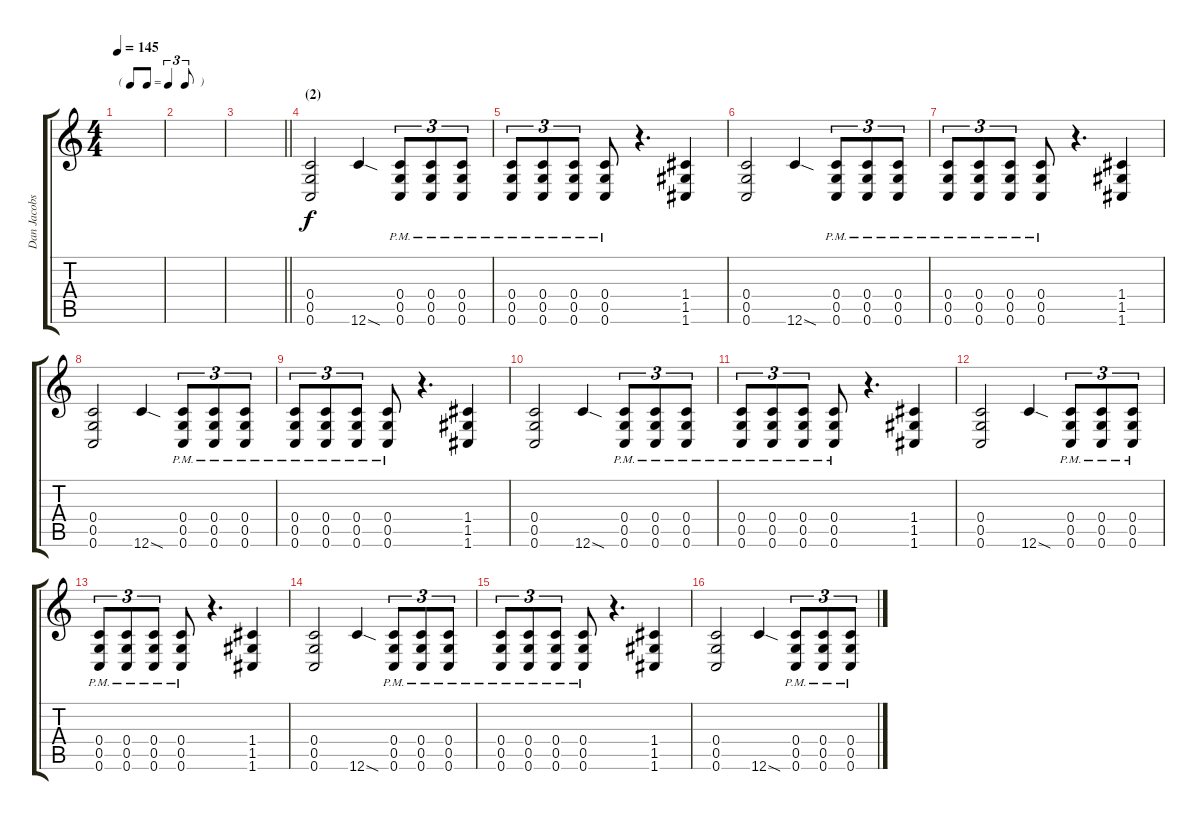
\track ("Dan Jacobs" "Dan Jacobs") {instrument distortionguitar}
\staff {score tabs}
\tuning (D4 A3 F3 C3 G2 C2) {hide}
\ts (4 4)
\tf triplet8th
\tempo 145
\clef g2
\ks c
|
|
\barLineRight lightlight
|
\section ("" "(2)")
(0.4 0.5 0.6).2 12.6{sod}.4 (0.4{pm} 0.5{pm} 0.6{pm}).8{tu (3 2)} (0.4{pm} 0.5{pm} 0.6{pm}).8{tu (3 2)} (0.4{pm} 0.5{pm} 0.6{pm}).8{tu (3 2)} |
(0.4{pm} 0.5{pm} 0.6{pm}).8{tu (3 2)} (0.4{pm} 0.5{pm} 0.6{pm}).8{tu (3 2)} (0.4{pm} 0.5{pm} 0.6{pm}).8{tu (3 2)} (0.4{pm} 0.5{pm} 0.6{pm}).8 r.4{d} (1.4 1.5 1.6).4 |
(0.4 0.5 0.6).2 12.6{sod}.4 (0.4{pm} 0.5{pm} 0.6{pm}).8{tu (3 2)} (0.4{pm} 0.5{pm} 0.6{pm}).8{tu (3 2)} (0.4{pm} 0.5{pm} 0.6{pm}).8{tu (3 2)} |
(0.4{pm} 0.5{pm} 0.6{pm}).8{tu (3 2)} (0.4{pm} 0.5{pm} 0.6{pm}).8{tu (3 2)} (0.4{pm} 0.5{pm} 0.6{pm}).8{tu (3 2)} (0.4{pm} 0.5{pm} 0.6{pm}).8 r.4{d} (1.4 1.5 1.6).4 |
(0.4 0.5 0.6).2 12.6{sod}.4 (0.4{pm} 0.5{pm} 0.6{pm}).8{tu (3 2)} (0.4{pm} 0.5{pm} 0.6{pm}).8{tu (3 2)} (0.4{pm} 0.5{pm} 0.6{pm}).8{tu (3 2)} |
(0.4{pm} 0.5{pm} 0.6{pm}).8{tu (3 2)} (0.4{pm} 0.5{pm} 0.6{pm}).8{tu (3 2)} (0.4{pm} 0.5{pm} 0.6{pm}).8{tu (3 2)} (0.4{pm} 0.5{pm} 0.6{pm}).8 r.4{d} (1.4 1.5 1.6).4 |
(0.4 0.5 0.6).2 12.6{sod}.4 (0.4{pm} 0.5{pm} 0.6{pm}).8{tu (3 2)} (0.4{pm} 0.5{pm} 0.6{pm}).8{tu (3 2)} (0.4{pm} 0.5{pm} 0.6{pm}).8{tu (3 2)} |
(0.4{pm} 0.5{pm} 0.6{pm}).8{tu (3 2)} (0.4{pm} 0.5{pm} 0.6{pm}).8{tu (3 2)} (0.4{pm} 0.5{pm} 0.6{pm}).8{tu (3 2)} (0.4{pm} 0.5{pm} 0.6{pm}).8 r.4{d} (1.4 1.5 1.6).4 |
(0.4 0.5 0.6).2 12.6{sod}.4 (0.4{pm} 0.5{pm} 0.6{pm}).8{tu (3 2)} (0.4{pm} 0.5{pm} 0.6{pm}).8{tu (3 2)} (0.4{pm} 0.5{pm} 0.6{pm}).8{tu (3 2)} |
(0.4{pm} 0.5{pm} 0.6{pm}).8{tu (3 2)} (0.4{pm} 0.5{pm} 0.6{pm}).8{tu (3 2)} (0.4{pm} 0.5{pm} 0.6{pm}).8{tu (3 2)} (0.4{pm} 0.5{pm} 0.6{pm}).8 r.4{d} (1.4 1.5 1.6).4 |
(0.4 0.5 0.6).2 12.6{sod}.4 (0.4{pm} 0.5{pm} 0.6{pm}).8{tu (3 2)} (0.4{pm} 0.5{pm} 0.6{pm}).8{tu (3 2)} (0.4{pm} 0.5{pm} 0.6{pm}).8{tu (3 2)} |
(0.4{pm} 0.5{pm} 0.6{pm}).8{tu (3 2)} (0.4{pm} 0.5{pm} 0.6{pm}).8{tu (3 2)} (0.4{pm} 0.5{pm} 0.6{pm}).8{tu (3 2)} (0.4{pm} 0.5{pm} 0.6{pm}).8 r.4{d} (1.4 1.5 1.6).4 |
(0.4 0.5 0.6).2 12.6{sod}.4 (0.4{pm} 0.5{pm} 0.6{pm}).8{tu (3 2)} (0.4{pm} 0.5{pm} 0.6{pm}).8{tu (3 2)} (0.4{pm} 0.5{pm} 0.6{pm}).8{tu (3 2)}
